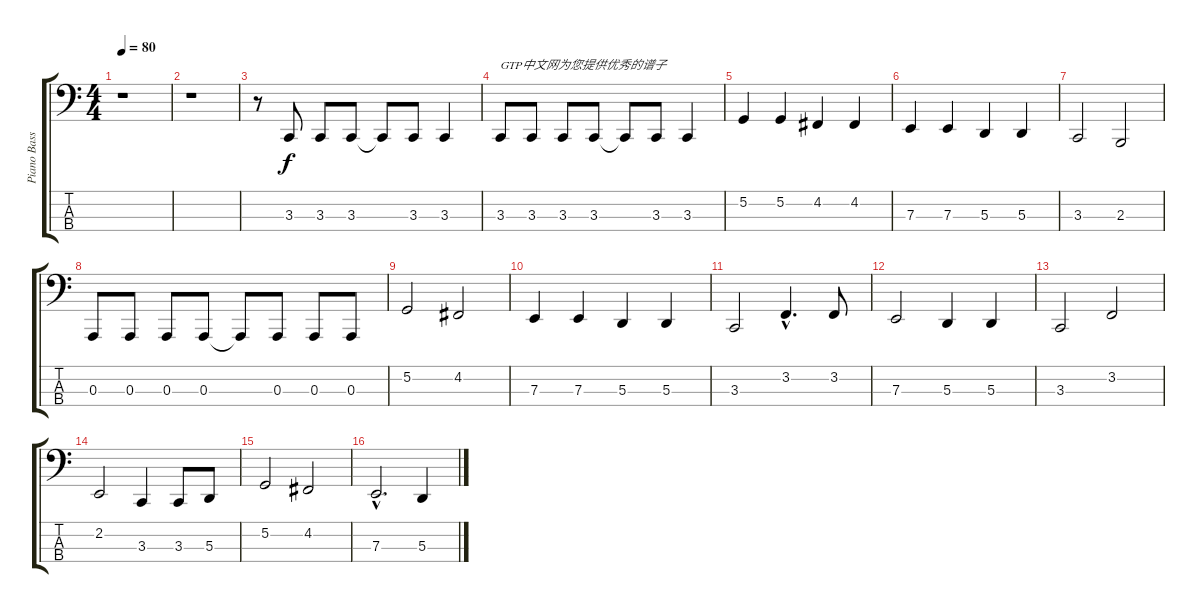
\track ("Piano Bass" "Piano Bass") {instrument acousticgrandpiano}
\staff {score tabs}
\tuning (G2 D2 A1 C1) {hide}
\ts (4 4)
\tempo 80
\clef f4
\ks c
r.1{dy f instrument acousticgrandpiano} |
r.1 |
r.8 3.3.8 3.3.8 3.3.8 3.3{t}.8 3.3.8 3.3.4 |
3.3.8{txt "GTP中文网为您提供优秀的谱子"} 3.3.8 3.3.8 3.3.8 3.3{t}.8 3.3.8 3.3.4 |
5.2.4 5.2.4 4.2.4 4.2.4 |
7.3.4 7.3.4 5.3.4 5.3.4 |
3.3.2 2.3.2 |
0.3.8 0.3.8 0.3.8 0.3.8 0.3{t}.8 0.3.8 0.3.8 0.3.8 |
5.2.2 4.2.2 |
7.3.4 7.3.4 5.3.4 5.3.4 |
3.3.2 3.2{hac}.4{d} 3.2.8 |
7.3.2 5.3.4 5.3.4 |
3.3.2 3.2.2 |
2.2.2 3.3.4 3.3.8 5.3.8 |
5.2.2 4.2.2 |
7.3{hac}.2{d} 5.3.4
